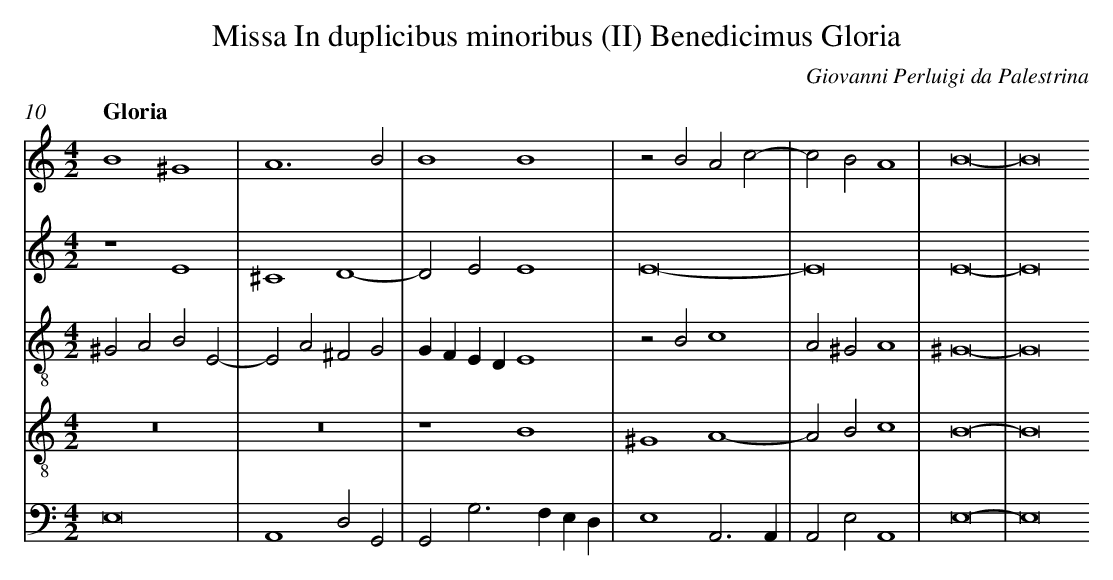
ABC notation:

X:1
T: Missa In duplicibus minoribus (II) Benedicimus Gloria
C: Giovanni Perluigi da Palestrina
L: 1/4
M: 4/2
Q: "Gloria"
V: 1 clef=treble
V: 2 clef=treble
V: 3 clef=treble-8
V: 4 clef=treble-8
V: 5 clef=bass
K: C
[V:1] B4^G4 |
[V:2] z4E4 |
[V:3] ^G2A2B2E2- |
[V:4] z8 |
[V:5] E,8 |
[V:1] A6B2 |
[V:2] ^C4D4- |
[V:3] E2A2^F2G2 |
[V:4] z8 |
[V:5] A,,4D,2G,,2 |
[V:1] B4B4 |
[V:2] D2E2E4 |
[V:3] GFEDE4 |
[V:4] z4B4 |
[V:5] G,,2G,2>F,2E,D, |
[V:1] z2B2A2c2- |
[V:2] E8- |
[V:3] z2B2c4 |
[V:4] ^G4A4- |
[V:5] E,4A,,3A,, |
[V:1] c2B2A4 |
[V:2] E8 |
[V:3] A2^G2A4 |
[V:4] A2B2c4 |
[V:5] A,,2E,2A,,4 |
[V:1] B8- |
[V:2] E8- |
[V:3] ^G8- |
[V:4] B8- |
[V:5] E,8- |
[V:1] B8
[V:2] E8
[V:3] G8
[V:4] B8
[V:5] E,8
